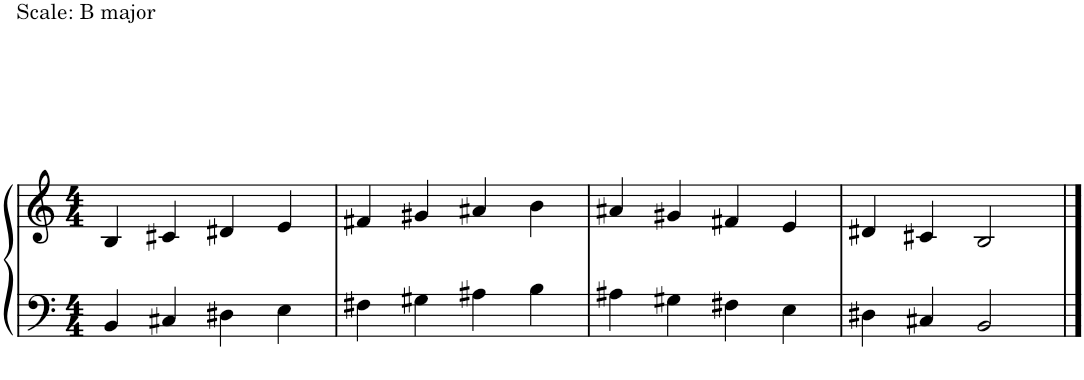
**kern	**kern
*part1	*part1
*staff2	*staff1
*I"Piano	*
*I'Pno.	*
!!LO:PB:g=z
*clefF4	*clefG2
*k[]	*k[]
*M4/4	*M4/4
=1	=1
!	!LO:TX:a:t=Scale&colon; B major
!LO:TX:a:t=Scale&colon; B major	!
4BB/	4B/
4C#X/	4c#X/
4D#X\	4d#X/
4E\	4e/
=2	=2
4F#X\	4f#X/
4G#X\	4g#X/
4A#X\	4a#X/
4B\	4b\
=3	=3
4A#X\	4a#X/
4G#X\	4g#X/
4F#X\	4f#X/
4E\	4e/
=4	=4
4D#X\	4d#X/
4C#X/	4c#X/
2BB/	2B/
==	==
*-	*-
